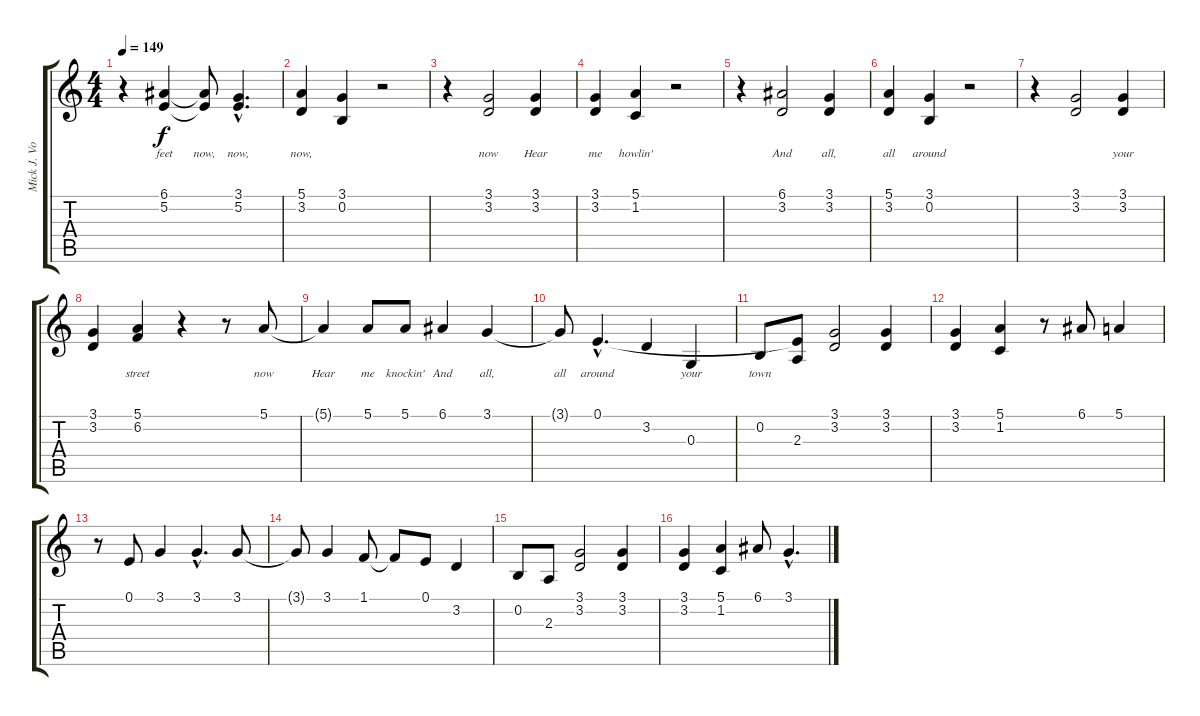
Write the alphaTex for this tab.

\track ("Mick J. Vocal" "Mick J. Vo") {instrument voiceoohs}
\staff {score tabs}
\tuning (E4 B3 G3 D3 A2 E2) {hide}
\ts (4 4)
\tempo 149
\clef g2
\ks c
r.4{dy f} (6.1 5.2).4{lyrics (0 "feet") lyrics (1 "") lyrics (2 "") lyrics (3 "") lyrics (4 "")} (6.1{t} 5.2{t}).8{lyrics (0 "now,") lyrics (1 "") lyrics (2 "") lyrics (3 "") lyrics (4 "")} (3.1{hac} 5.2{hac}).4{d lyrics (0 "now,") lyrics (1 "") lyrics (2 "") lyrics (3 "") lyrics (4 "")} |
(5.1 3.2).4{lyrics (0 "now,") lyrics (1 "") lyrics (2 "") lyrics (3 "") lyrics (4 "")} (3.1 0.2).4{lyrics (0 "") lyrics (1 "") lyrics (2 "") lyrics (3 "") lyrics (4 "")} r.2 |
r.4 (3.1 3.2).2{lyrics (0 "now") lyrics (1 "") lyrics (2 "") lyrics (3 "") lyrics (4 "")} (3.1 3.2).4{lyrics (0 "Hear") lyrics (1 "") lyrics (2 "") lyrics (3 "") lyrics (4 "")} |
(3.1 3.2).4{lyrics (0 "me") lyrics (1 "") lyrics (2 "") lyrics (3 "") lyrics (4 "")} (5.1 1.2).4{lyrics (0 "howlin'") lyrics (1 "") lyrics (2 "") lyrics (3 "") lyrics (4 "")} r.2 |
r.4 (6.1 3.2).2{lyrics (0 "And") lyrics (1 "") lyrics (2 "") lyrics (3 "") lyrics (4 "")} (3.1 3.2).4{lyrics (0 "all,") lyrics (1 "") lyrics (2 "") lyrics (3 "") lyrics (4 "")} |
(5.1 3.2).4{lyrics (0 "all") lyrics (1 "") lyrics (2 "") lyrics (3 "") lyrics (4 "")} (3.1 0.2).4{lyrics (0 "around") lyrics (1 "") lyrics (2 "") lyrics (3 "") lyrics (4 "")} r.2 |
r.4 (3.1 3.2).2{lyrics (0 "") lyrics (1 "") lyrics (2 "") lyrics (3 "") lyrics (4 "")} (3.1 3.2).4{lyrics (0 "your") lyrics (1 "") lyrics (2 "") lyrics (3 "") lyrics (4 "")} |
(3.1 3.2).4{lyrics (0 "") lyrics (1 "") lyrics (2 "") lyrics (3 "") lyrics (4 "")} (5.1 6.2).4{lyrics (0 "street") lyrics (1 "") lyrics (2 "") lyrics (3 "") lyrics (4 "")} r.4 r.8 5.1.8{lyrics (0 "now") lyrics (1 "") lyrics (2 "") lyrics (3 "") lyrics (4 "")} |
5.1{t}.4{lyrics (0 "Hear") lyrics (1 "") lyrics (2 "") lyrics (3 "") lyrics (4 "")} 5.1.8{lyrics (0 "me") lyrics (1 "") lyrics (2 "") lyrics (3 "") lyrics (4 "")} 5.1.8{lyrics (0 "knockin'") lyrics (1 "") lyrics (2 "") lyrics (3 "") lyrics (4 "")} 6.1.4{lyrics (0 "And") lyrics (1 "") lyrics (2 "") lyrics (3 "") lyrics (4 "")} 3.1.4{lyrics (0 "all,") lyrics (1 "") lyrics (2 "") lyrics (3 "") lyrics (4 "")} |
3.1{t}.8{lyrics (0 "all") lyrics (1 "") lyrics (2 "") lyrics (3 "") lyrics (4 "")} 0.1{hac}.4{d lyrics (0 "around") lyrics (1 "") lyrics (2 "") lyrics (3 "") lyrics (4 "")} 3.2.4{lyrics (0 "") lyrics (1 "") lyrics (2 "") lyrics (3 "") lyrics (4 "")} 0.3.4{lyrics (0 "your") lyrics (1 "") lyrics (2 "") lyrics (3 "") lyrics (4 "")} |
0.2.8{lyrics (0 "town") lyrics (1 "") lyrics (2 "") lyrics (3 "") lyrics (4 "")} (0.1{t} 2.3).8 (3.1 3.2).2 (3.1 3.2).4 |
(3.1 3.2).4 (5.1 1.2).4 r.8 6.1.8 5.1.4 |
r.8 0.1.8 3.1.4 3.1{hac}.4{d} 3.1.8 |
3.1{t}.8 3.1.4 1.1.8 1.1{t}.8 0.1.8 3.2.4 |
0.2.8 2.3.8 (3.1 3.2).2 (3.1 3.2).4 |
(3.1 3.2).4 (5.1 1.2).4 6.1.8 3.1{hac}.4{d}
